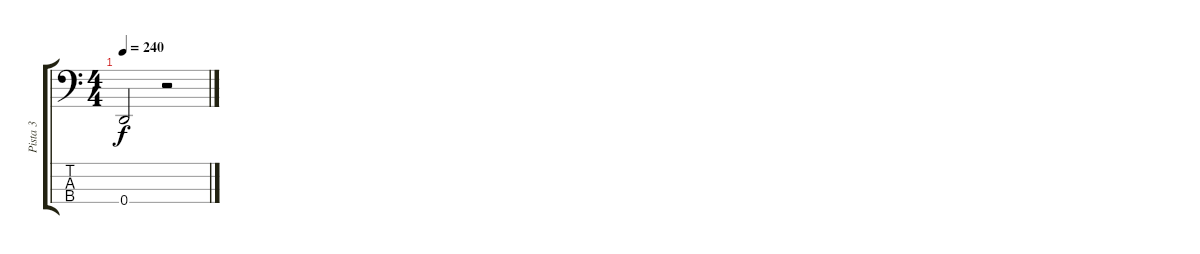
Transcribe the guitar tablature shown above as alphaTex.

\track ("Pista 3" "Pista 3") {instrument electricbasspick}
\staff {score tabs}
\tuning (G2 D2 A1 D1) {hide}
\ts (4 4)
\tempo 240
\clef f4
\ks c
0.4.2{dy f} r.2
